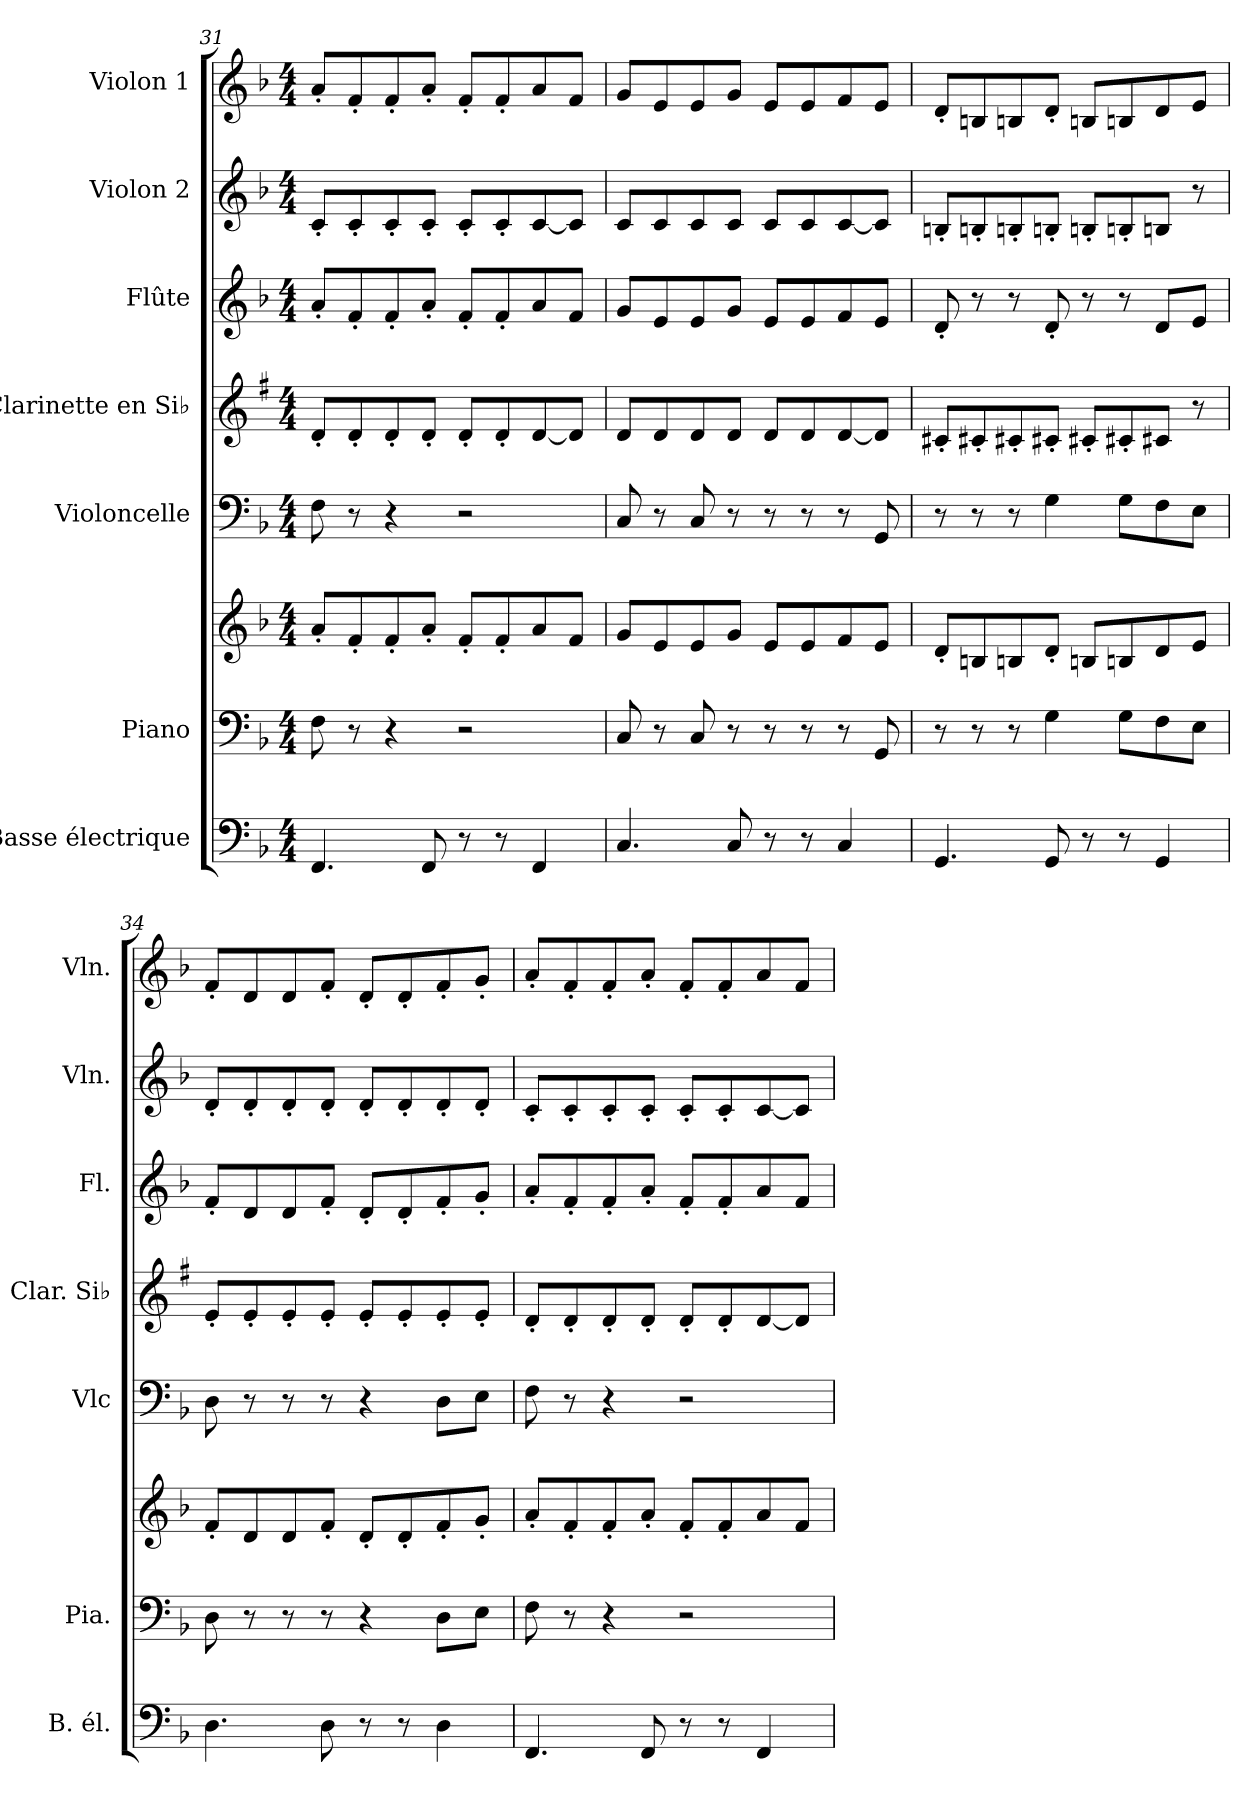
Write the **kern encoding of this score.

**kern	**kern	**kern	**kern	**kern	**kern	**kern	**kern
*part7	*part6	*part6	*part5	*part4	*part3	*part2	*part1
*staff8	*staff7	*staff6	*staff5	*staff4	*staff3	*staff2	*staff1
*I"Basse électrique	*I"Piano	*	*I"Violoncelle	*I"Clarinette en Si♭	*I"Flûte	*I"Violon 2	*I"Violon 1
*I'B. él.	*I'Pia.	*	*I'Vlc	*I'Clar. Si♭	*I'Fl.	*I'Vln.	*I'Vln.
*clefF4	*clefF4	*clefG2	*clefF4	*clefG2	*clefG2	*clefG2	*clefG2
*ITrd7c12	*	*	*	*ITrd1c2	*	*	*
*k[b-]	*k[b-]	*k[b-]	*k[b-]	*k[b-]	*k[b-]	*k[b-]	*k[b-]
*M4/4	*M4/4	*M4/4	*M4/4	*M4/4	*M4/4	*M4/4	*M4/4
=31	=31	=31	=31	=31	=31	=31	=31
4.FFF/	8F\	8a'/L	8F\	8c'/L	8a'/L	8c'/L	8a'/L
.	8r	8f'/	8r	8c'/	8f'/	8c'/	8f'/
.	4r	8f'/	4r	8c'/	8f'/	8c'/	8f'/
8FFF/	.	8a'/J	.	8c'/J	8a'/J	8c'/J	8a'/J
8r	2r	8f'/L	2r	8c'/L	8f'/L	8c'/L	8f'/L
8r	.	8f'/	.	8c'/	8f'/	8c'/	8f'/
4FFF/	.	8a/	.	[8c/	8a/	[8c/	8a/
.	.	8f/J	.	8c/J]	8f/J	8c/J]	8f/J
=32	=32	=32	=32	=32	=32	=32	=32
4.CC/	8C/	8g/L	8C/	8c/L	8g/L	8c/L	8g/L
.	8r	8e/	8r	8c/	8e/	8c/	8e/
.	8C/	8e/	8C/	8c/	8e/	8c/	8e/
8CC/	8r	8g/J	8r	8c/J	8g/J	8c/J	8g/J
8r	8r	8e/L	8r	8c/L	8e/L	8c/L	8e/L
8r	8r	8e/	8r	8c/	8e/	8c/	8e/
4CC/	8r	8f/	8r	[8c/	8f/	[8c/	8f/
.	8GG/	8e/J	8GG/	8c/J]	8e/J	8c/J]	8e/J
!!LO:PB:g=z
=33	=33	=33	=33	=33	=33	=33	=33
4.GGG/	8r	8d'/L	8r	8Bn'/L	8d'/	8Bn'/L	8d'/L
.	8r	8Bn/	8r	8Bn'/	8r	8Bn'/	8Bn/
.	8r	8Bn/	8r	8Bn'/	8r	8Bn'/	8Bn/
8GGG/	4G\	8d'/J	4G\	8Bn'/J	8d'/	8Bn'/J	8d'/J
8r	.	8Bn/L	.	8Bn'/L	8r	8Bn'/L	8Bn/L
8r	8G\L	8Bn/	8G\L	8Bn'/	8r	8Bn'/	8Bn/
4GGG/	8F\	8d/	8F\	8Bn/J	8d/L	8Bn/J	8d/
.	8E\J	8e/J	8E\J	8r	8e/J	8r	8e/J
=34	=34	=34	=34	=34	=34	=34	=34
4.DD\	8D\	8f'/L	8D\	8d'/L	8f'/L	8d'/L	8f'/L
.	8r	8d/	8r	8d'/	8d/	8d'/	8d/
.	8r	8d/	8r	8d'/	8d/	8d'/	8d/
8DD\	8r	8f'/J	8r	8d'/J	8f'/J	8d'/J	8f'/J
8r	4r	8d'/L	4r	8d'/L	8d'/L	8d'/L	8d'/L
8r	.	8d'/	.	8d'/	8d'/	8d'/	8d'/
4DD\	8D\L	8f'/	8D\L	8d'/	8f'/	8d'/	8f'/
.	8E\J	8g'/J	8E\J	8d'/J	8g'/J	8d'/J	8g'/J
=35	=35	=35	=35	=35	=35	=35	=35
4.FFF/	8F\	8a'/L	8F\	8c'/L	8a'/L	8c'/L	8a'/L
.	8r	8f'/	8r	8c'/	8f'/	8c'/	8f'/
.	4r	8f'/	4r	8c'/	8f'/	8c'/	8f'/
8FFF/	.	8a'/J	.	8c'/J	8a'/J	8c'/J	8a'/J
8r	2r	8f'/L	2r	8c'/L	8f'/L	8c'/L	8f'/L
8r	.	8f'/	.	8c'/	8f'/	8c'/	8f'/
4FFF/	.	8a/	.	[8c/	8a/	[8c/	8a/
.	.	8f/J	.	8c/J]	8f/J	8c/J]	8f/J
=	=	=	=	=	=	=	=
*-	*-	*-	*-	*-	*-	*-	*-
